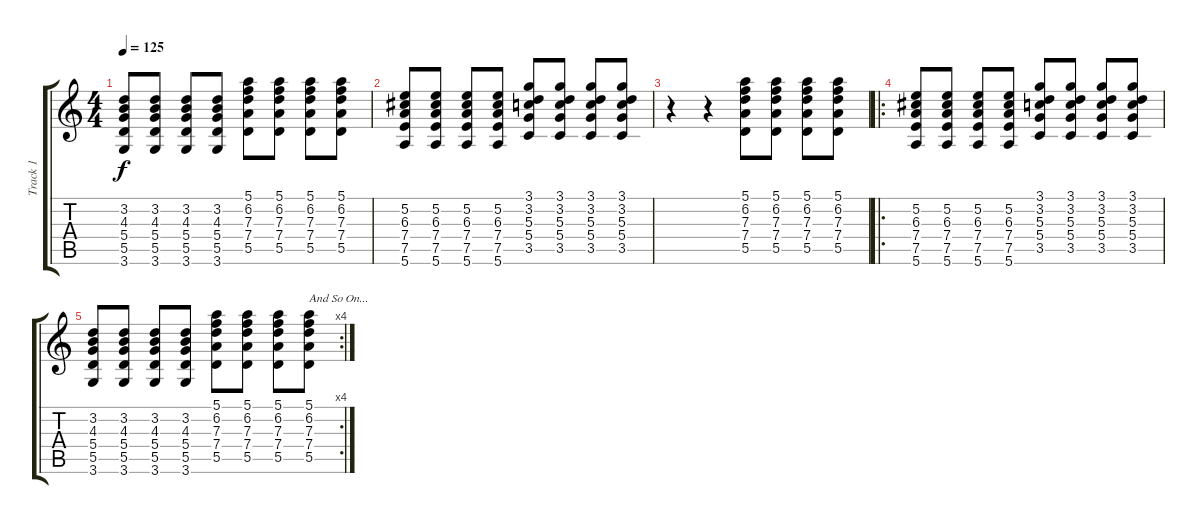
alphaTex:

\track ("Track 1" "Track 1") {instrument electricguitarclean}
\staff {score tabs}
\tuning (E4 B3 G3 D3 A2 E2) {hide}
\ts (4 4)
\tempo 125
\clef g2
\ks c
(3.2 4.3 5.4 5.5 3.6).8{dy f} (3.2 4.3 5.4 5.5 3.6).8 (3.2 4.3 5.4 5.5 3.6).8 (3.2 4.3 5.4 5.5 3.6).8 (5.1 6.2 7.3 7.4 5.5).8 (5.1 6.2 7.3 7.4 5.5).8 (5.1 6.2 7.3 7.4 5.5).8 (5.1 6.2 7.3 7.4 5.5).8 |
(5.2 6.3 7.4 7.5 5.6).8 (5.2 6.3 7.4 7.5 5.6).8 (5.2 6.3 7.4 7.5 5.6).8 (5.2 6.3 7.4 7.5 5.6).8 (3.1 3.2 5.3 5.4 3.5).8 (3.1 3.2 5.3 5.4 3.5).8 (3.1 3.2 5.3 5.4 3.5).8 (3.1 3.2 5.3 5.4 3.5).8 |
r.4 r.4 (5.1 6.2 7.3 7.4 5.5).8 (5.1 6.2 7.3 7.4 5.5).8 (5.1 6.2 7.3 7.4 5.5).8 (5.1 6.2 7.3 7.4 5.5).8 |
\ro
(5.2 6.3 7.4 7.5 5.6).8 (5.2 6.3 7.4 7.5 5.6).8 (5.2 6.3 7.4 7.5 5.6).8 (5.2 6.3 7.4 7.5 5.6).8 (3.1 3.2 5.3 5.4 3.5).8 (3.1 3.2 5.3 5.4 3.5).8 (3.1 3.2 5.3 5.4 3.5).8 (3.1 3.2 5.3 5.4 3.5).8 |
\rc 4
(3.2 4.3 5.4 5.5 3.6).8 (3.2 4.3 5.4 5.5 3.6).8 (3.2 4.3 5.4 5.5 3.6).8 (3.2 4.3 5.4 5.5 3.6).8 (5.1 6.2 7.3 7.4 5.5).8 (5.1 6.2 7.3 7.4 5.5).8 (5.1 6.2 7.3 7.4 5.5).8 (5.1 6.2 7.3 7.4 5.5).8{txt "And So On..."}
